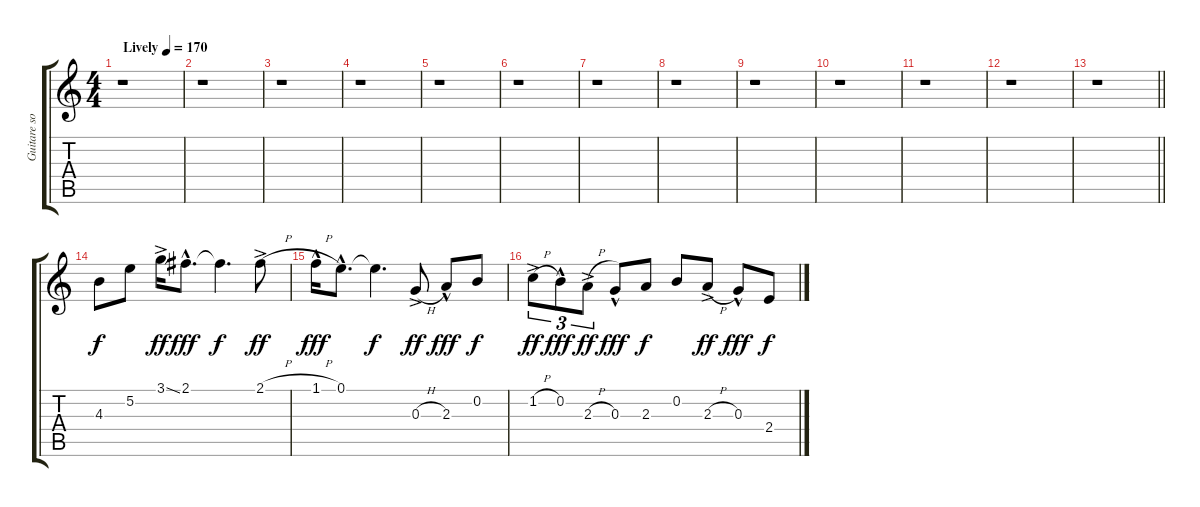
\track ("Guitare solo" "Guitare so") {instrument acousticguitarsteel}
\staff {score tabs}
\tuning (E4 B3 G3 D3 A2 E2) {hide}
\ts (4 4)
\tempo (170 "Lively")
\clef g2
\ks c
r.1{dy f instrument acousticguitarsteel} |
r.1 |
r.1 |
r.1 |
r.1 |
r.1 |
r.1 |
r.1 |
r.1 |
r.1 |
r.1 |
r.1 |
\barLineRight lightlight
r.1 |
4.3.8 5.2.8 3.1{ss ac}.16{dy ff} 2.1{hac}.8{d dy fff} 2.1{t}.4{d dy f} 2.1{h ac}.8{dy ff} |
1.1{h hac}.16{dy fff} 0.1{hac}.8{d} 0.1{t}.4{d dy f} 0.3{h ac}.8{dy ff} 2.3{hac}.8{dy fff} 0.2.8{dy f} |
1.2{h ac}.8{tu (3 2) dy ff} 0.2{hac}.8{tu (3 2) dy fff} 2.3{h ac}.8{tu (3 2) dy ff} 0.3{hac}.8{dy fff} 2.3.8{dy f} 0.2.8 2.3{h ac}.8{dy ff} 0.3{hac}.8{dy fff} 2.4.8{dy f}
